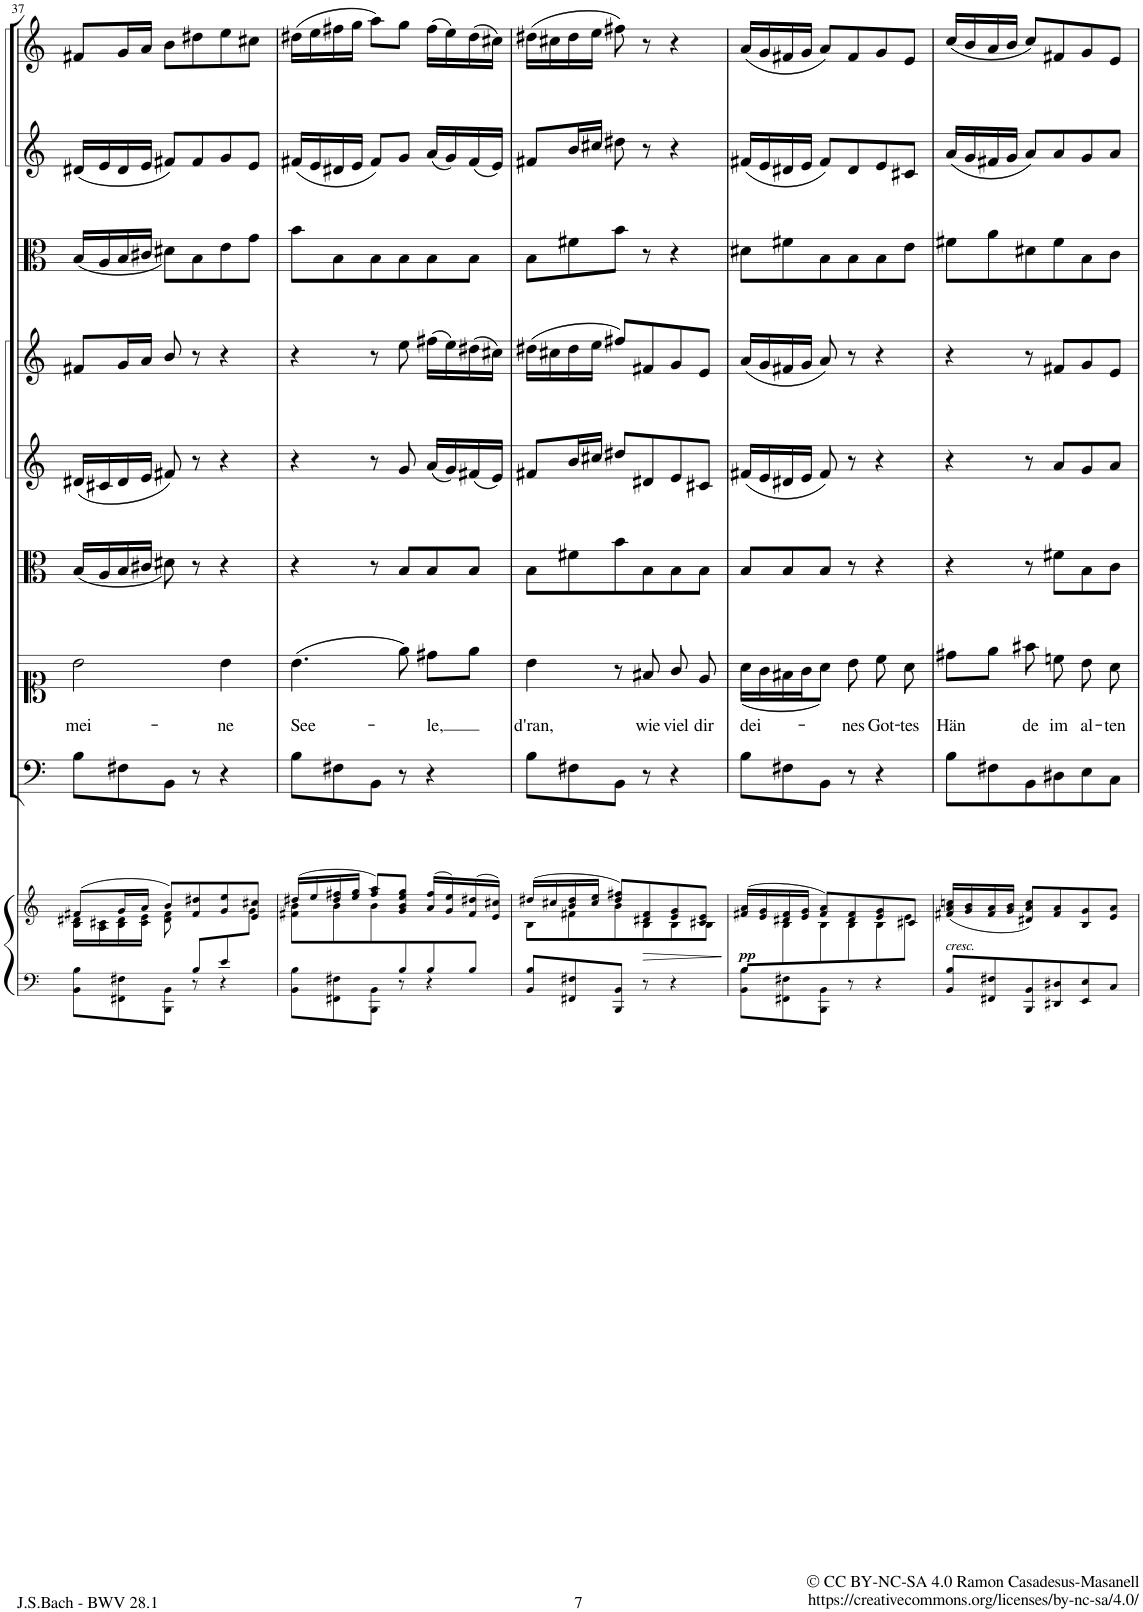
**kern	**kern	**dynam	**kern	**kern	**text	**kern	**kern	**kern	**kern	**kern	**kern
*part9	*part9	*part9	*part8	*part7	*part7	*part6	*part5	*part4	*part3	*part2	*part1
*staff10	*staff9	*staff9/10	*staff8	*staff7	*staff7	*staff6	*staff5	*staff4	*staff3	*staff2	*staff1
*I"Grand Piano	*	*	*I"Continuo	*I"Soprano	*	*I"Viola	*I"Violino II	*I"Violino I	*I"Teile	*I"Oboe II	*I"Oboe I
*I'Pno	*	*	*	*	*	*	*	*	*	*I'Ob	*I'Ob
!!LO:PB:g=z
*clefF4	*clefG2	*	*clefF4	*clefC1	*	*clefC3	*clefG2	*clefG2	*clefC3	*clefG2	*clefG2
*k[]	*k[]	*	*k[]	*k[]	*	*k[]	*k[]	*k[]	*k[]	*k[]	*k[]
*M3/4	*M3/4	*	*M3/4	*M3/4	*	*M3/4	*M3/4	*M3/4	*M3/4	*M3/4	*M3/4
=37	=37	=37	=37	=37	=37	=37	=37	=37	=37	=37	=37
*^	*^	*	*	*	*	*	*	*	*	*	*
!	!	!	!	!	!	!	!LO:LY:b	!	!	!	!	!	!
4.ryy	8BB\ 8B\L	(8f#X/L	16B\ 16d#X\LL	.	8B\L	2b\	mei-	(<16B/LL	(<16d#X/LL	8f#X/L	(<16B/LL	(<16d#X/LL	8f#X/L
.	.	.	16A\ 16c#X\	.	.	.	.	16A/	16c#X/	.	16A/	16e/	.
.	8FF#X\ 8F#X\	16g/L	16B\ 16d#\	.	8F#X\	.	.	16B/	16d#/	16g/L	16B/	16d#/	16g/L
.	.	16a/JJ	16c#\ 16e\JJ	.	.	.	.	16c#X/JJ	16e/JJ	16a/JJ	16c#X/JJ	16e/JJ	16a/JJ
.	8BBB\ 8BB\J	8b/L)	8d#\ 8f#\	.	8BB\J	.	.	8d#X\)	8f#X/)	8b/	8d#X\L)	8f#X/L)	8b\L
8B/L	8r	8f#/ 8dd#X/	4ryy	.	8r	.	.	8r	8r	8r	8B\	8f#/	8dd#X\
!	!	!	!	!	!	!	!LO:LY:b	!	!	!	!	!	!
8e/	4r	8g/ 8ee/	.	.	4r	4b\	-ne	4r	4r	4r	8e\	8g/	8ee\
8ryy	.	8e/ 8cc#X/J	8g\J	.	.	.	.	.	.	.	8g\J	8e/J	8cc#X\J
=38	=38	=38	=38	=38	=38	=38	=38	=38	=38	=38	=38	=38	=38
!	!	!	!	!	!	!	!LO:LY:b	!	!	!	!	!	!
4.ryy	8BB\ 8B\L	(>16dd#X/LL	8f#X\ 8b\L	.	8B\L	(>4.b\	See-	4r	4r	4r	8b\L	(<16f#X/LL	(>16dd#X\LL
.	.	16ee/	.	.	.	.	.	.	.	.	.	16e/	16ee\
.	8FF#X\ 8F#X\	16dd#/ 16ff#X/	8b\	.	8F#X\	.	.	.	.	.	8B\	16d#X/	16ff#X\
.	.	16ee/ 16gg/JJ	.	.	.	.	.	.	.	.	.	16e/JJ	16gg\JJ
.	8BBB\ 8BB\J	8ff#/ 8aa/L)	8b\	.	8BB\J	.	.	8r	8r	8r	8B\	8f#/L)	8aa\L)
8B/	8r	8g/ 8b/ 8ee/ 8gg/J	4.ryy	.	8r	8ee\)	.	8B/L	8g/	8ee\	8B\	8g/J	8gg\J
!	!	!	!	!	!	!	!LO:LY:b	!	!	!	!	!	!
8B/	4r	(>16a/ 16ff#/LL	.	.	4r	8dd#X\L	-le,	8B/	(<16a/LL	(>16ff#X\LL	8B\	(<16a/LL	(>16ff#\LL
.	.	16g/ 16ee/)	.	.	.	.	.	.	16g/)	16ee\)	.	16g/)	16ee\)
8B/J	.	(>16f#/ 16dd#X/	.	.	.	8ee\J	.	8B/J	(<16f#X/	(>16dd#X\	8B\J	(<16f#/	(>16dd#\
.	.	16e/ 16cc#X/JJ)	.	.	.	.	.	.	16e/JJ)	16cc#X\JJ)	.	16e/JJ)	16cc#X\JJ)
*v	*v	*	*	*	*	*	*	*	*	*	*	*	*
=39	=39	=39	=39	=39	=39	=39	=39	=39	=39	=39	=39	=39
!	!	!	!	!	!	!LO:LY:b	!	!	!	!	!	!
8BB/ 8B/L	(>16dd#X/LL	8B\L	.	8B\L	4b\	d'ran,	8B\L	8f#X/L	(>16dd#X\LL	8B\L	8f#X/L	(>16dd#X\LL
.	16cc#X/	.	.	.	.	.	.	.	16cc#X\	.	.	16cc#X\
8FF#X/ 8F#X/	16b/ 16dd#/	8f#X\	.	8F#X\	.	.	8f#X\	16b/L	16dd#\	8f#X\	16b/L	16dd#\
.	16cc#/ 16ee/JJ	.	.	.	.	.	.	16cc#X/JJ	16ee\JJ	.	16cc#X/JJ	16ee\JJ
8BBB/ 8BB/J	8dd#/ 8ff#X/L)	8b\	.	8BB\J	8r	.	8b\	8dd#X/L	8ff#X/L)	8b\J	8dd#X\	8ff#X\)
!	!	!	!LO:HP:b	!	!	!LO:LY:b	!	!	!	!	!	!
8r	8d#X/ 8f#/	8B\	>	8r	8f#X/	wie	8B\	8d#X/	8f#X/	8r	8r	8r
!	!	!	!	!	!	!LO:LY:b	!	!	!	!	!	!
4r	8e/ 8g/	8B\	.	4r	8g/	viel	8B\	8e/	8g/	4r	4r	4r
!	!	!	!	!	!	!LO:LY:b	!	!	!	!	!	!
.	8c#X/ 8e/J	8B\J	.	.	8e/	dir	8B\J	8c#X/J	8e/J	.	.	.
*	*v	*v	*	*	*	*	*	*	*	*	*	*
.	.	]	.	.	.	.	.	.	.	.	.
=40	=40	=40	=40	=40	=40	=40	=40	=40	=40	=40	=40
*^	*^	*	*	*	*	*	*	*	*	*	*
!	!	!	!	!LO:DY:b	!	!	!LO:LY:b	!	!	!	!	!	!
8B/L	8BB\ 8B\L	(16f#X/ 16a/LL	8ryy	pp	8B\L	(<16a\LL	dei-	8B/L	(<16f#X/LL	(<16a/LL	8d#X\L	(<16f#X/LL	(<16a/LL
.	.	16e/ 16g/	.	.	.	16g\	.	.	16e/	16g/	.	16e/	16g/
2ryy	8FF#X\ 8F#X\	16d#X/ 16f#/	8B\	.	8F#X\	16f#X\	.	8B/	16d#X/	16f#X/	8f#X\	16d#X/	16f#X/
.	.	16e/ 16g/JJ	.	.	.	16g\J	.	.	16e/JJ	16g/JJ	.	16e/JJ	16g/JJ
.	8BBB\ 8BB\J	8f#/ 8a/L)	8B\	.	8BB\J	8a\J)	.	8B/J	8f#/)	8a/)	8B\	8f#/L)	8a/L)
!	!	!	!	!	!	!	!LO:LY:b	!	!	!	!	!	!
.	8r	8d#/ 8f#/	8B\	.	8r	8b\	nes	8r	8r	8r	8B\	8d#/	8f#/
!	!	!	!	!	!	!	!LO:LY:b	!	!	!	!	!	!
.	4r	8e/ 8g/	8B\	.	4r	8cc\	Got-	4r	4r	4r	8B\	8e/	8g/
!	!	!	!	!	!	!	!LO:LY:b	!	!	!	!	!	!
8ryy	.	8c#X/J	8e\J	.	.	8a\	-tes	.	.	.	8e\J	8c#X/J	8e/J
*v	*v	*	*	*	*	*	*	*	*	*	*	*	*
=41	=41	=41	=41	=41	=41	=41	=41	=41	=41	=41	=41	=41
!	!LO:TX:b:i:t=cresc.	!	!	!	!	!	!	!	!	!	!	!
!	!	!	!	!	!	!LO:LY:b	!	!	!	!	!	!
*	*v	*v	*	*	*	*	*	*	*	*	*	*
8BB/ 8B/L	(16f#X/ 16a/ 16ccn/LL	.	8B\L	8dd#X\L	Hän	4r	4r	4r	8f#X\L	(<16a/LL	(<16cc/LL
.	16g/ 16b/	.	.	.	.	.	.	.	.	16g/	16b/
8FF#X/ 8F#X/	16f#/ 16a/	.	8F#X\	8ee\J	.	.	.	.	8a\	16f#X/	16a/
.	16g/ 16b/JJ	.	.	.	.	.	.	.	.	16g/JJ	16b/JJ
!	!	!	!	!	!LO:LY:b	!	!	!	!	!	!
8BBB/ 8BB/	8d#X/ 8a/ 8cc/L)	.	8BB\	8ff#X\	de	8r	8r	8r	8d#X\	8a/L)	8cc/L)
!	!	!	!	!	!LO:LY:b	!	!	!	!	!	!
8DD#X/ 8D#X/	8f#/ 8a/	.	8D#X\	8ccn\	im	8f#X\L	8a/L	8f#X/L	8f#\	8a/	8f#X/
!	!	!	!	!	!LO:LY:b	!	!	!	!	!	!
8EE/ 8E/	8B/ 8g/	.	8E\	8b\	al-	8B\	8g/	8g/	8B\	8g/	8g/
!	!	!	!	!	!LO:LY:b	!	!	!	!	!	!
8C/J	8e/ 8a/J	.	8C\J	8a\	-ten	8c\J	8a/J	8e/J	8c\J	8a/J	8e/J
=	=	=	=	=	=	=	=	=	=	=	=
*-	*-	*-	*-	*-	*-	*-	*-	*-	*-	*-	*-
